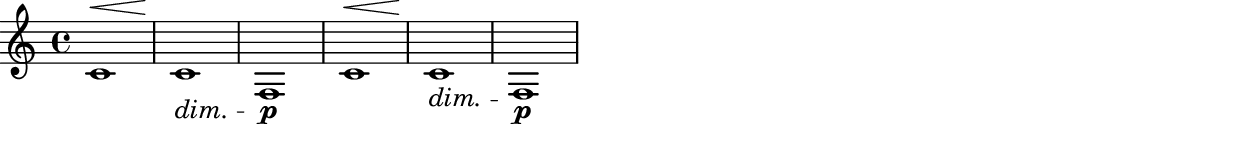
%% Generated by lilypond-book
%% Options: [exampleindent=10.16\mm,indent=0\mm,line-width=160\mm,paper-height=845.047\pt,paper-width=597.508\pt,papersize='(cons (* 597.508 pt) (* 845.047 pt))]
\include "lilypond-book-preamble.ly"


% ****************************************************************
% Start cut-&-pastable-section
% ****************************************************************

#(ly:set-option 'eps-box-padding 3.000000)



\paper {
  #(set-paper-size '(cons (* 597.508 pt) (* 845.047 pt)))
  indent = 0\mm
  line-width = 160\mm
  % offset the left padding, also add 1mm as lilypond creates cropped
  % images with a little space on the right
  line-width = #(- line-width (* mm  3.000000) (* mm 1))
}

\layout {
  
}




% ****************************************************************
% ly snippet:
% ****************************************************************
\sourcefilename "/lilypond-2.25.15/input/regression/dynamics-alignment-breaker.ly"
\sourcefileline 0
\version "2.19.21"

\header {
  texidoc = "Hairpins, DynamicTextSpanners and dynamics can be
positioned independently using @code{\\breakDynamicSpan}, which
causes the alignment spanner to end prematurely.
"
}

\relative {
  c'1^\<
  \dimTextDim
  c1_\>
  f,1\p

  c'1^\<
  \breakDynamicSpan
  c1_\>
  \breakDynamicSpan
  f,1\p
}



% ****************************************************************
% end ly snippet
% ****************************************************************
